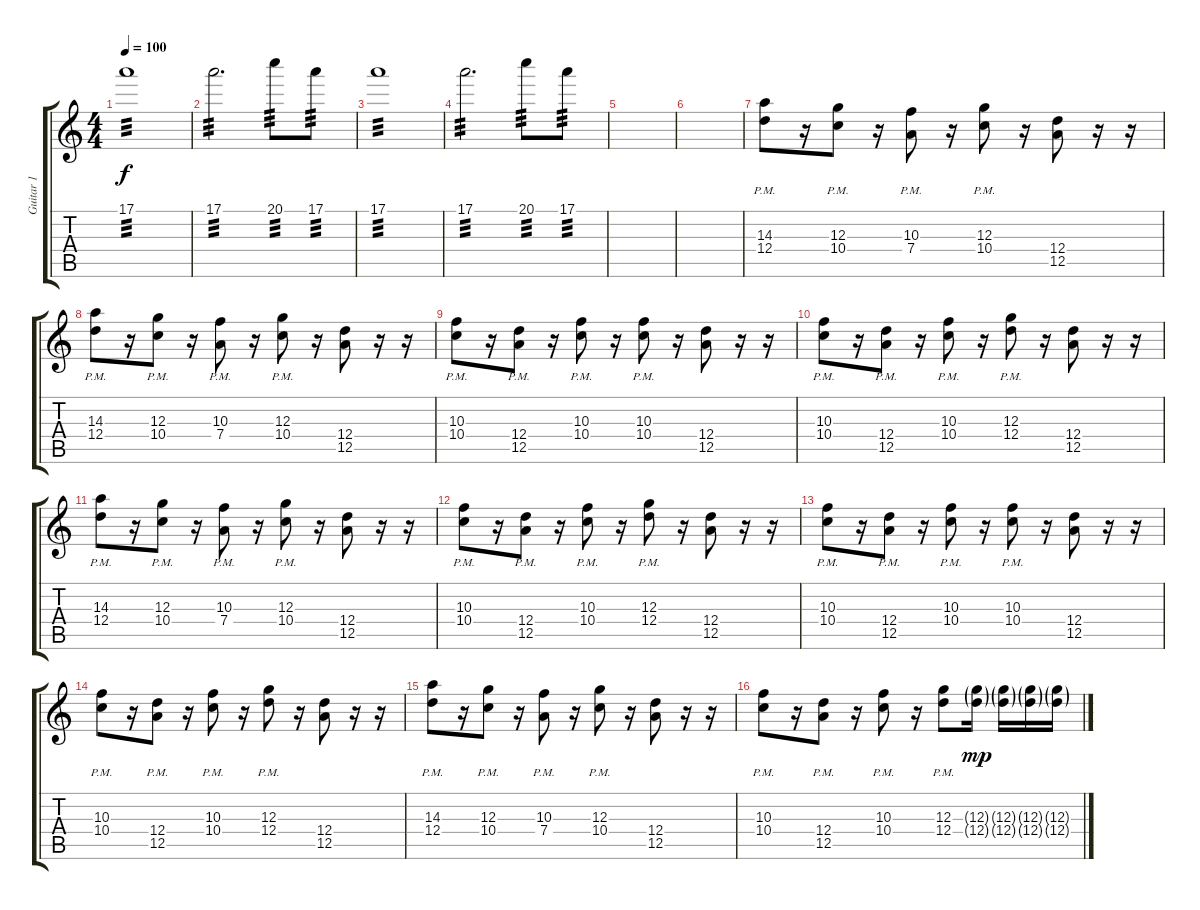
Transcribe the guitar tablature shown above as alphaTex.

\track ("Guitar 1" "Guitar 1") {instrument electricguitarclean}
\staff {score tabs}
\tuning (E4 B3 G3 D3 A2 E2) {hide}
\ts (4 4)
\tempo 100
\clef g2
\ks c
17.1.1{tp 3 dy f} |
17.1.2{d tp 3} 20.1.8{tp 3} 17.1.8{tp 3} |
17.1.1{tp 3} |
17.1.2{d tp 3} 20.1.8{tp 3} 17.1.8{tp 3} |
|
|
(14.3{pm} 12.4{pm}).8 r.16 (12.3{pm} 10.4{pm}).8 r.16 (10.3{pm} 7.4{pm}).8 r.16 (12.3{pm} 10.4{pm}).8 r.16 (12.4 12.5).8 r.16 r.16 |
(14.3{pm} 12.4{pm}).8 r.16 (12.3{pm} 10.4{pm}).8 r.16 (10.3{pm} 7.4{pm}).8 r.16 (12.3{pm} 10.4{pm}).8 r.16 (12.4 12.5).8 r.16 r.16 |
(10.3{pm} 10.4{pm}).8 r.16 (12.4{pm} 12.5{pm}).8 r.16 (10.3{pm} 10.4{pm}).8 r.16 (10.3{pm} 10.4{pm}).8 r.16 (12.4 12.5).8 r.16 r.16 |
(10.3{pm} 10.4{pm}).8 r.16 (12.4{pm} 12.5{pm}).8 r.16 (10.3{pm} 10.4{pm}).8 r.16 (12.3{pm} 12.4{pm}).8 r.16 (12.4 12.5).8 r.16 r.16 |
(14.3{pm} 12.4{pm}).8 r.16 (12.3{pm} 10.4{pm}).8 r.16 (10.3{pm} 7.4{pm}).8 r.16 (12.3{pm} 10.4{pm}).8 r.16 (12.4 12.5).8 r.16 r.16 |
(10.3{pm} 10.4{pm}).8 r.16 (12.4{pm} 12.5{pm}).8 r.16 (10.3{pm} 10.4{pm}).8 r.16 (12.3{pm} 12.4{pm}).8 r.16 (12.4 12.5).8 r.16 r.16 |
(10.3{pm} 10.4{pm}).8 r.16 (12.4{pm} 12.5{pm}).8 r.16 (10.3{pm} 10.4{pm}).8 r.16 (10.3{pm} 10.4{pm}).8 r.16 (12.4 12.5).8 r.16 r.16 |
(10.3{pm} 10.4{pm}).8 r.16 (12.4{pm} 12.5{pm}).8 r.16 (10.3{pm} 10.4{pm}).8 r.16 (12.3{pm} 12.4{pm}).8 r.16 (12.4 12.5).8 r.16 r.16 |
(14.3{pm} 12.4{pm}).8 r.16 (12.3{pm} 10.4{pm}).8 r.16 (10.3{pm} 7.4{pm}).8 r.16 (12.3{pm} 10.4{pm}).8 r.16 (12.4 12.5).8 r.16 r.16 |
(10.3{pm} 10.4{pm}).8 r.16 (12.4{pm} 12.5{pm}).8 r.16 (10.3{pm} 10.4{pm}).8 r.16 (12.3{pm} 12.4{pm}).8 (12.3{g} 12.4{g}).16{dy mp} (12.3{g} 12.4{g}).16 (12.3{g} 12.4{g}).16 (12.3{g} 12.4{g}).16
